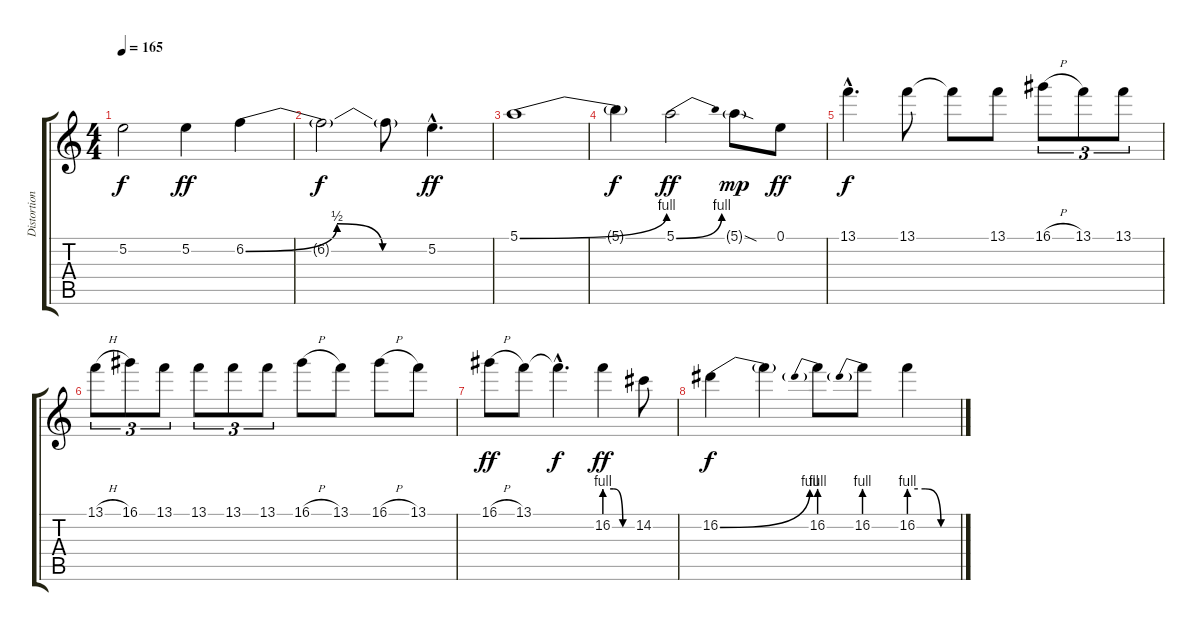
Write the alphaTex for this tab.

\track ("Distortion Gtr." "Distortion") {instrument distortionguitar}
\staff {score tabs}
\tuning (E4 B3 G3 D3 A2 E2) {hide}
\ts (4 4)
\tempo 165
\clef g2
\ks c
5.2.2{dy f} 5.2.4{dy ff} 6.2{be (custom 0 0 30 2 45 0 60 0)}.4 |
6.2{t}.2{dy f} 6.2{t}.8 5.2{hac}.4{d dy ff} |
5.1{be (bend 0 0 60 4)}.1 |
5.1{t}.4{dy f} 5.1{be (bend 0 0 60 4)}.2{dy ff} 5.1{sod g}.8{dy mp} 0.1.8{dy ff} |
13.1{hac}.4{d dy f} 13.1.8 13.1{t}.8 13.1.8 16.1{h}.8{tu (3 2)} 13.1.8{tu (3 2)} 13.1.8{tu (3 2)} |
13.1{h}.8{tu (3 2)} 16.1.8{tu (3 2)} 13.1.8{tu (3 2)} 13.1.8{tu (3 2)} 13.1.8{tu (3 2)} 13.1.8{tu (3 2)} 16.1{h}.8 13.1.8 16.1{h}.8 13.1.8 |
16.1{h}.8{dy ff} 13.1.8 13.1{hac t}.4{d dy f} 16.2{be (custom 0 4 20 4 40 0 60 0)}.4{dy ff} 14.2.8 |
16.2{be (bend 0 0 60 4)}.4{dy f} 16.2{t}.4 16.2{be (prebend 0 4 60 4)}.8 16.2{be (prebend 0 4 60 4)}.8 16.2{be (custom 0 4 20 4 40 0 60 0)}.4
